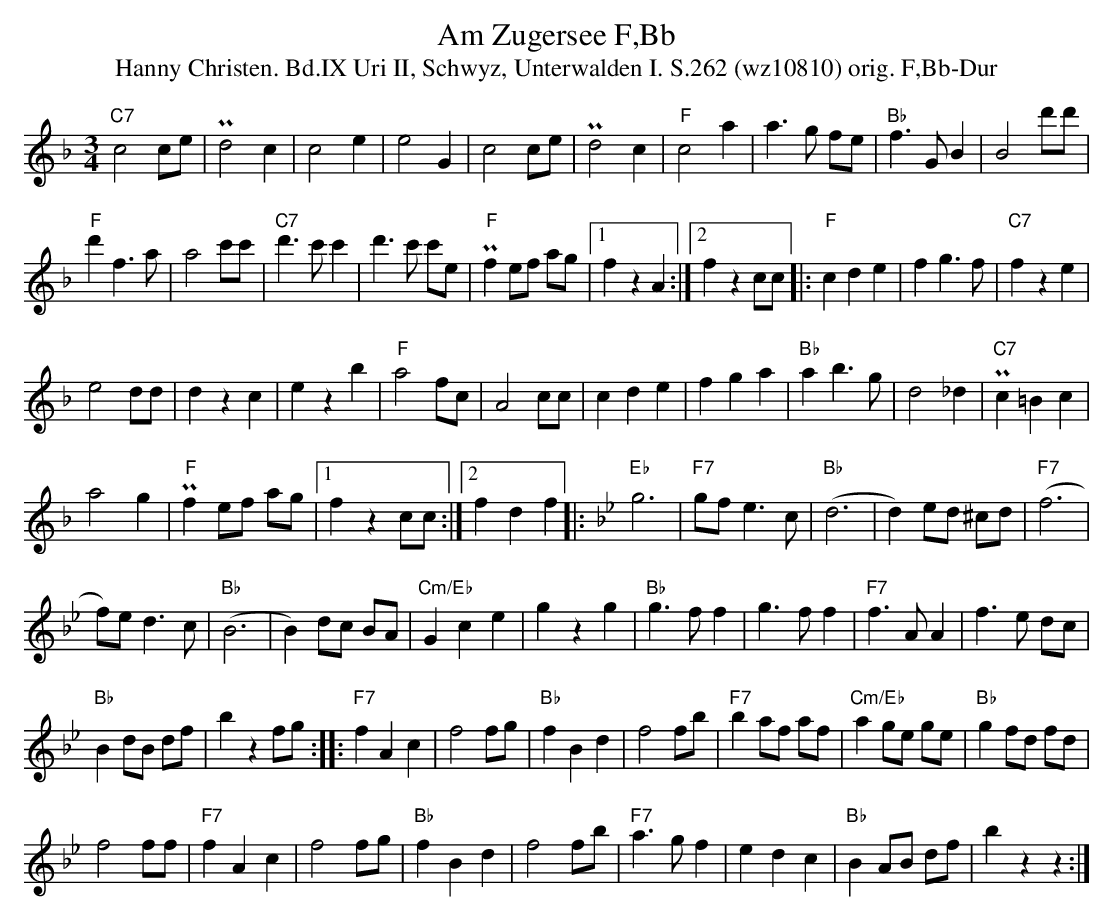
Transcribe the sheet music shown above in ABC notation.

X:1
T: Am Zugersee F,Bb
T:Hanny Christen. Bd.IX Uri II, Schwyz, Unterwalden I. S.262 (wz10810) orig. F,Bb-Dur
M:3/4
L:1/4
K:F
"C7"c2 c/e/ | Pd2 c | c2 e | e2 G | c2 c/e/ | Pd2 c | "F"c2 a | a>g f/e/ | "Bb"f>G B | B2 d'/d'/ |
"F"d' f>a | a2 c'/c'/ | "C7"d'>c' c' | d'>c' c'/e/ | P"F"f e/f/ a/g/ |1 f z A :|2 f z c/c/ |: "F"cde | f g>f | "C7"f z e |
e2 d/d/ | d z c | e z b | "F"a2 f/c/ | A2 c/c/ | cde | fga | "Bb"a b>g | d2 _d | P"C7"c =B c |
a2 g | P"F"f e/f/ a/g/ |1 f z c/c/ :|2 fdf |: [K:Bb] "Eb"g3 | "F7"g/f/ e>c | ("Bb"d3 | d) e/d/ ^c/d/ | ("F7"f3 |
f/)e/ d>c | ("Bb"B3 | B) d/c/ B/A/ | "Cm/Eb"Gce | g z g | "Bb"g>f f | g>f f | "F7"f>A A | f>e d/c/ |
"Bb"B d/B/ d/f/ | b z f/g/ :: "F7"fAc | f2 f/g/ | "Bb"fBd | f2 f/b/ | "F7"b a/f/ a/f/ | "Cm/Eb"a g/e/ g/e/ | "Bb"g f/d/ f/d/ |
f2 f/f/ | "F7"fAc | f2 f/g/ | "Bb"fBd | f2 f/b/ | "F7"a>g f | edc | "Bb"B A/B/ d/f/ | b zz :|
